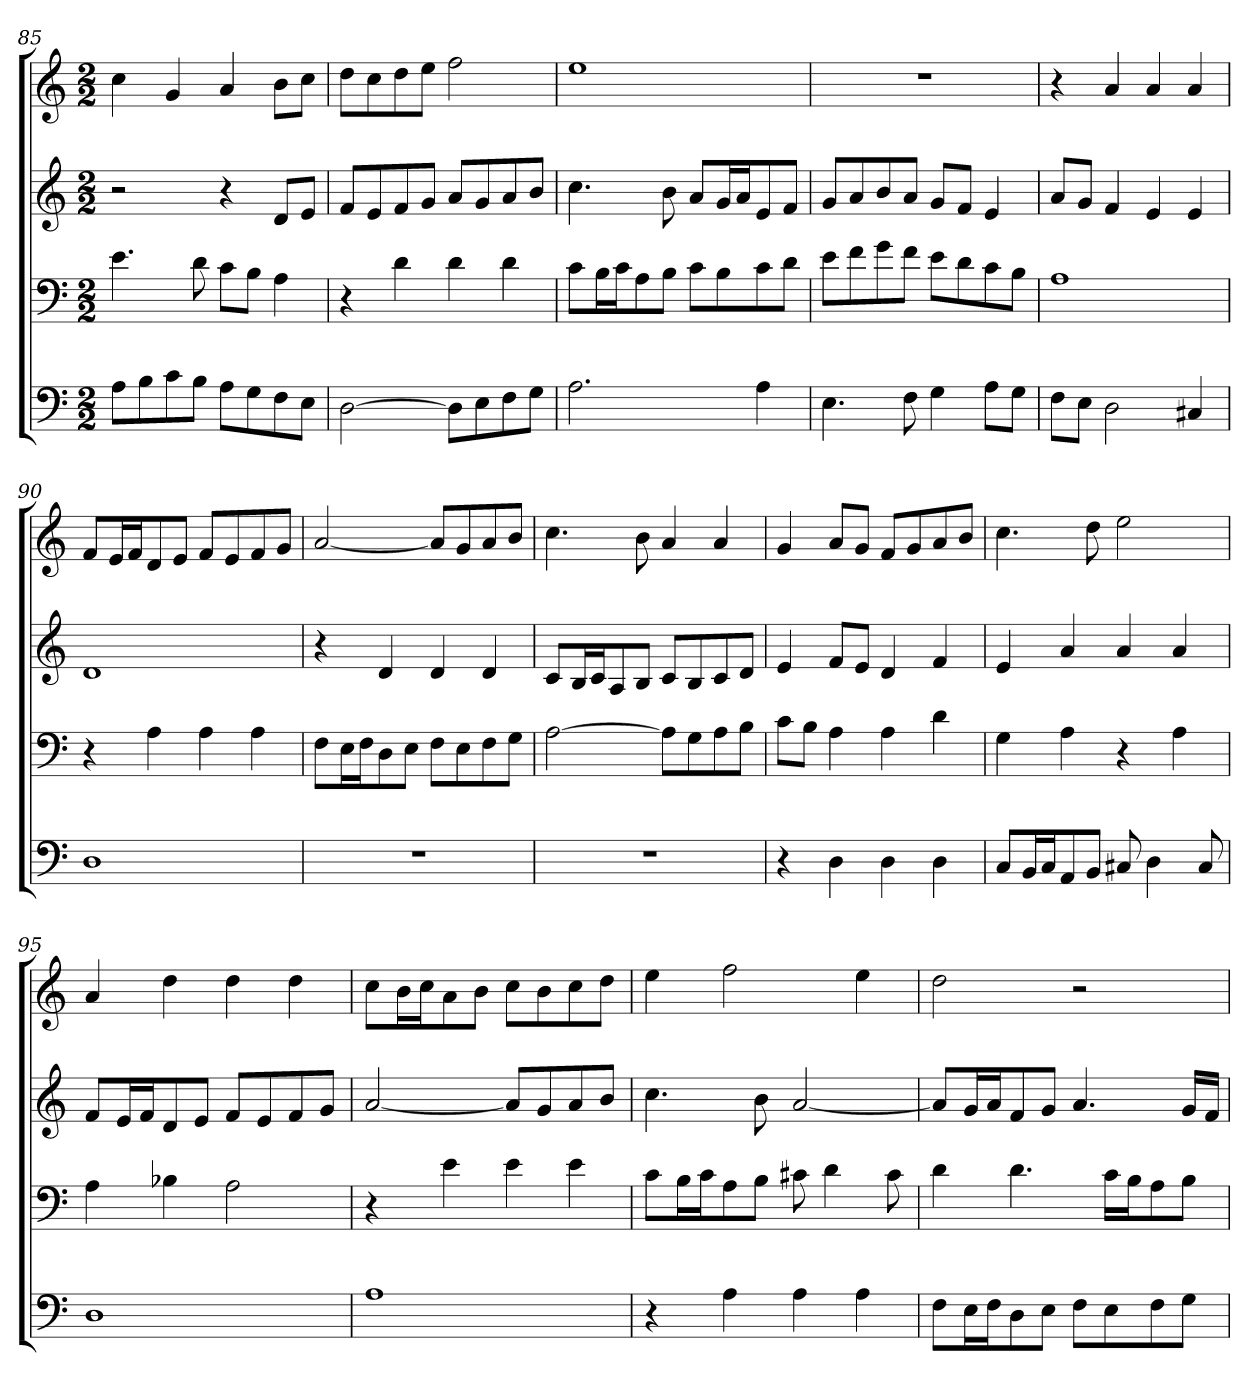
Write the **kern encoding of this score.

**kern	**kern	**kern	**kern
*part4	*part3	*part2	*part1
*staff4	*staff3	*staff2	*staff1
*clefF4	*clefF4	*clefG2	*clefG2
*k[]	*k[]	*k[]	*k[]
*D:dor	*D:dor	*D:dor	*D:dor
*M2/2	*M2/2	*M2/2	*M2/2
=85	=85	=85	=85
8A\L	4.e	2r	4cc
8B\	.	.	.
8c\	.	.	4g
8B\J	8d	.	.
8A\L	8c\L	4r	4a
8G\	8B\J	.	.
8F\	4A	8d/L	8b\L
8E\J	.	8e/J	8cc\J
=86	=86	=86	=86
[2D	4r	8f/L	8dd\L
.	.	8e/	8cc\
.	4d	8f/	8dd\
.	.	8g/J	8ee\J
8D\L]	4d	8a/L	2ff
8E\	.	8g/	.
8F\	4d	8a/	.
8G\J	.	8b/J	.
=87	=87	=87	=87
2.A	8c\L	4.cc	1ee
.	16B\L	.	.
.	16c\J	.	.
.	8A\	.	.
.	8B\J	8b	.
.	8c\L	8a/L	.
.	8B\	16g/L	.
.	.	16a/J	.
4A	8c\	8e/	.
.	8d\J	8f/J	.
=88	=88	=88	=88
4.E	8e\L	8g/L	1r
.	8f\	8a/	.
.	8g\	8b/	.
8F	8f\J	8a/J	.
4G	8e\L	8g/L	.
.	8d\	8f/J	.
8A\L	8c\	4e	.
8G\J	8B\J	.	.
=89	=89	=89	=89
8F\L	1A	8a/L	4r
8E\J	.	8g/J	.
2D	.	4f	4a
.	.	4e	4a
4C#X	.	4e	4a
=90	=90	=90	=90
1D	4r	1d	8f/L
.	.	.	16e/L
.	.	.	16f/J
.	4A	.	8d/
.	.	.	8e/J
.	4A	.	8f/L
.	.	.	8e/
.	4A	.	8f/
.	.	.	8g/J
=91	=91	=91	=91
1r	8F\L	4r	[2a
.	16E\L	.	.
.	16F\J	.	.
.	8D\	4d	.
.	8E\J	.	.
.	8F\L	4d	8a/L]
.	8E\	.	8g/
.	8F\	4d	8a/
.	8G\J	.	8b/J
=92	=92	=92	=92
1r	[2A	8c/L	4.cc
.	.	16B/L	.
.	.	16c/J	.
.	.	8A/	.
.	.	8B/J	8b
.	8A\L]	8c/L	4a
.	8G\	8B/	.
.	8A\	8c/	4a
.	8B\J	8d/J	.
=93	=93	=93	=93
4r	8c\L	4e	4g
.	8B\J	.	.
4D	4A	8f/L	8a/L
.	.	8e/J	8g/J
4D	4A	4d	8f/L
.	.	.	8g/
4D	4d	4f	8a/
.	.	.	8b/J
=94	=94	=94	=94
8C/L	4G	4e	4.cc
16BB/L	.	.	.
16C/J	.	.	.
8AA/	4A	4a	.
8BB/J	.	.	8dd
8C#X	4r	4a	2ee
4D	.	.	.
.	4A	4a	.
8C#	.	.	.
=95	=95	=95	=95
1D	4A	8f/L	4a
.	.	16e/L	.
.	.	16f/J	.
.	4B-X	8d/	4dd
.	.	8e/J	.
.	2A	8f/L	4dd
.	.	8e/	.
.	.	8f/	4dd
.	.	8g/J	.
=96	=96	=96	=96
1A	4r	[2a	8cc\L
.	.	.	16b\L
.	.	.	16cc\J
.	4e	.	8a\
.	.	.	8b\J
.	4e	8a/L]	8cc\L
.	.	8g/	8b\
.	4e	8a/	8cc\
.	.	8b/J	8dd\J
=97	=97	=97	=97
4r	8c\L	4.cc	4ee
.	16B\L	.	.
.	16c\J	.	.
4A	8A\	.	2ff
.	8B\J	8b	.
4A	8c#X	[2a	.
.	4d	.	.
4A	.	.	4ee
.	8c#	.	.
=98	=98	=98	=98
8F\L	4d	8a/L]	2dd
16E\L	.	16g/L	.
16F\J	.	16a/J	.
8D\	4.d	8f/	.
8E\J	.	8g/J	.
8F\L	.	4.a	2r
8E\	16c\LL	.	.
.	16B\J	.	.
8F\	8A\	.	.
8G\J	8B\J	16g/LL	.
.	.	16f/JJ	.
=	=	=	=
*-	*-	*-	*-
